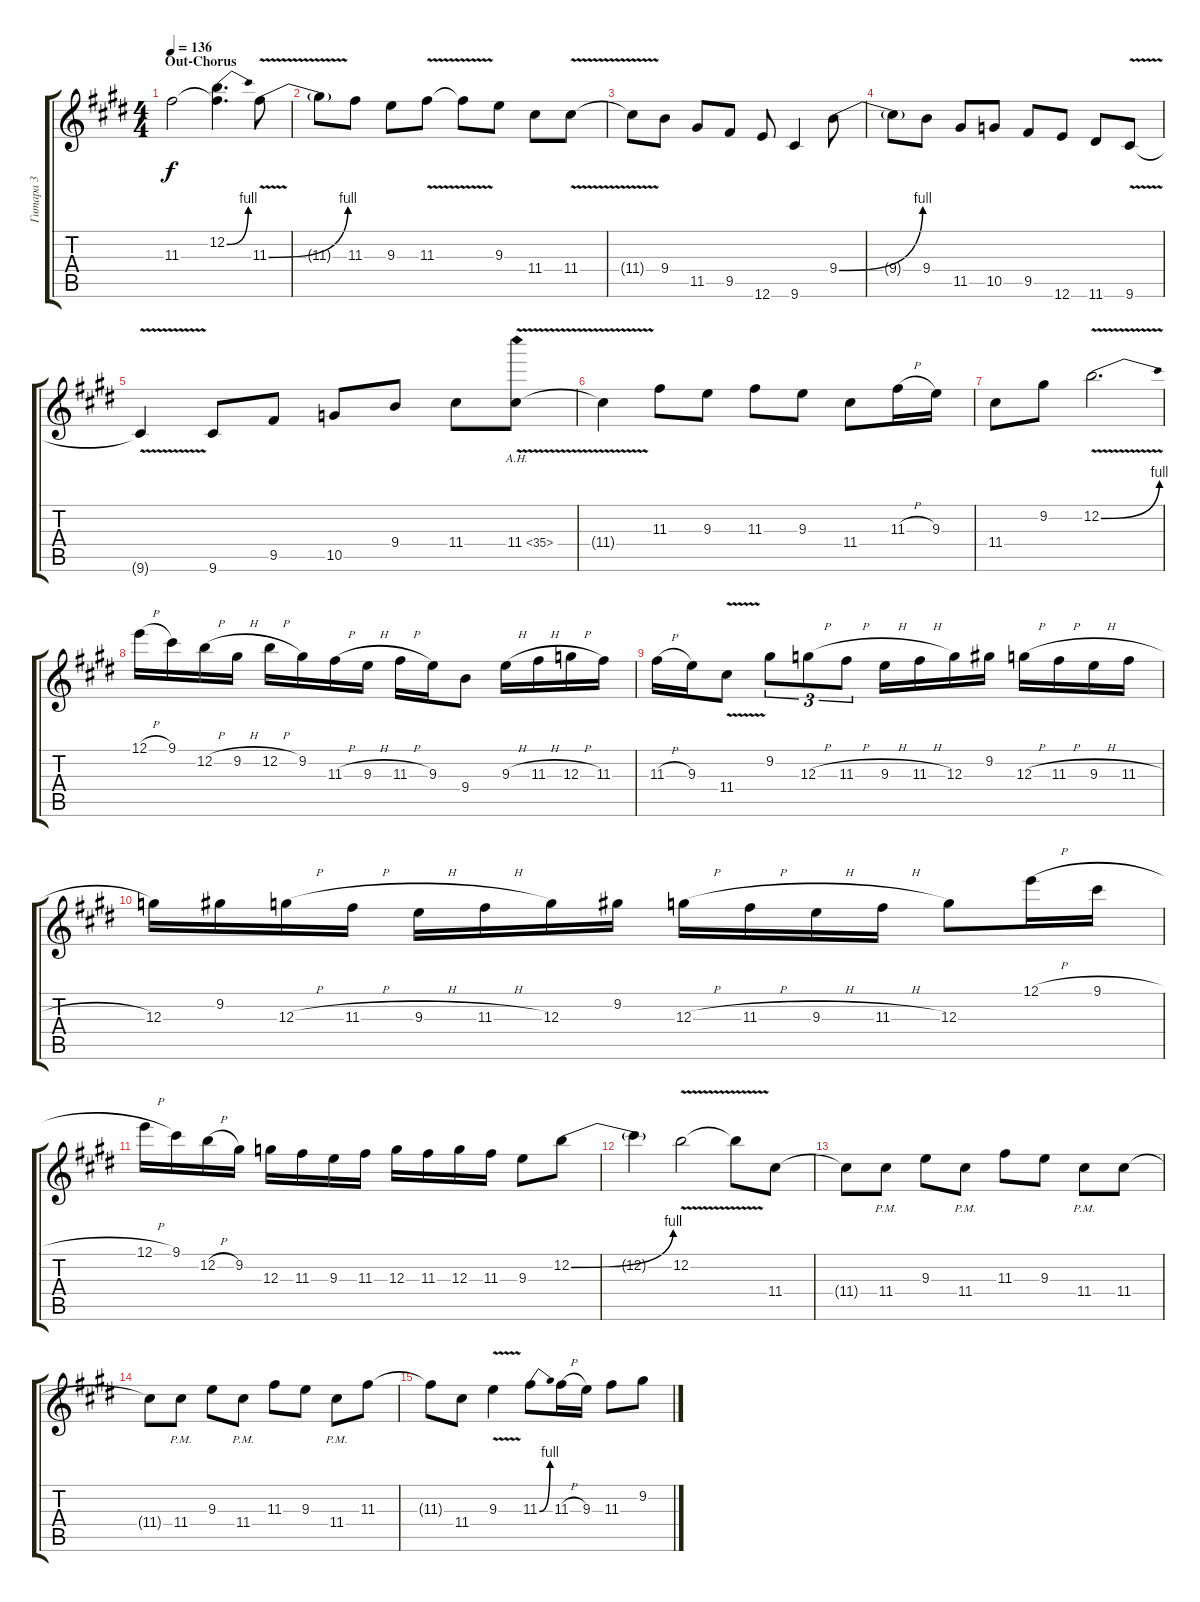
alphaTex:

\track ("Гитара 3" "Гитара 3") {instrument distortionguitar}
\staff {score tabs}
\tuning (E4 B3 G3 D3 A2 E2) {hide}
\ts (4 4)
\section ("" "Out-Chorus")
\tempo 136
\clef g2
\ks c#minor
11.3{t}.2{dy f} (12.2{be (bend 0 0 60 4)} 11.3{t}).4{d} 11.3{be (bend 0 0 60 4) v}.8 |
11.3{t}.8 11.3.8 9.3.8 11.3{v}.8 11.3{t}.8 9.3.8 11.4.8 11.4{v}.8 |
11.4{t}.8 9.4.8 11.5.8 9.5.8 12.6.8 9.6.4 9.4{be (bend 0 0 60 4)}.8 |
9.4{t}.8 9.4.8 11.5.8 10.5.8 9.5.8 12.6.8 11.6.8 9.6{v}.8 |
9.6{t}.4 9.6.8 9.5.8 10.5.8 9.4.8 11.4.8 11.4{ah 24 v}.8 |
11.4{t}.4 11.3.8 9.3.8 11.3.8 9.3.8 11.4.8 11.3{h}.16 9.3.16 |
11.4.8 9.2.8 12.2{be (bend 0 0 60 4) v}.2{d} |
12.1{h}.16 9.1.16 12.2{h}.16 9.2{h}.16 12.2{h}.16 9.2.16 11.3{h}.16 9.3{h}.16 11.3{h}.16 9.3.16 9.4.8 9.3{h}.16 11.3{h}.16 12.3{h}.16 11.3.16 |
11.3{h}.16 9.3.16 11.4{v}.8 9.2.8{tu (3 2)} 12.3{h}.8{tu (3 2)} 11.3{h}.8{tu (3 2)} 9.3{h}.16 11.3{h}.16 12.3.16 9.2.16 12.3{h}.16 11.3{h}.16 9.3{h}.16 11.3{h}.16 |
12.3.16 9.2.16 12.3{h}.16 11.3{h}.16 9.3{h}.16 11.3{h}.16 12.3.16 9.2.16 12.3{h}.16 11.3{h}.16 9.3{h}.16 11.3{h}.16 12.3.8 12.1{h}.16 9.1{h}.16 |
12.1{h}.16 9.1.16 12.2{h}.16 9.2.16 12.3.16 11.3.16 9.3.16 11.3.16 12.3.16 11.3.16 12.3.16 11.3.16 9.3.8 12.2{be (bend 0 0 60 4)}.8 |
12.2{t}.4 12.2{v}.2 12.2{t}.8 11.4.8 |
11.4{t}.8 11.4{pm}.8 9.3.8 11.4{pm}.8 11.3.8 9.3.8 11.4{pm}.8 11.4.8 |
11.4{t}.8 11.4{pm}.8 9.3.8 11.4{pm}.8 11.3.8 9.3.8 11.4{pm}.8 11.3.8 |
11.3{t}.8 11.4.8 9.3{v}.4 11.3{be (bend 0 0 60 4)}.8 11.3{h}.16 9.3.16 11.3.8 9.2.8
